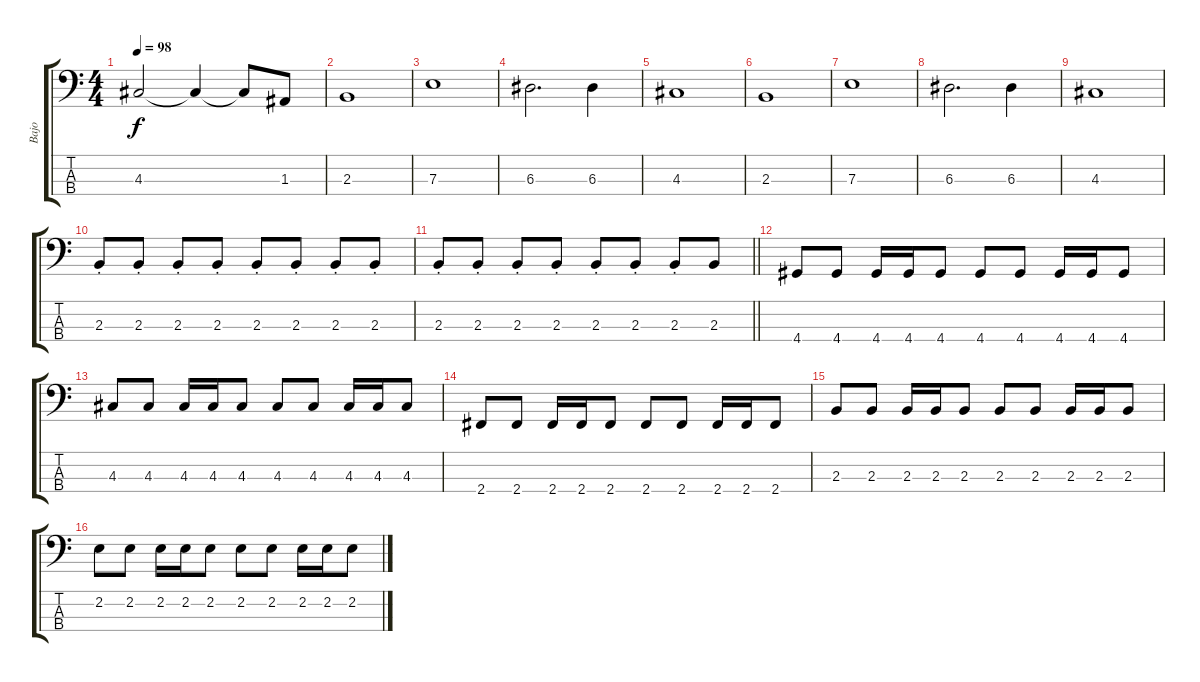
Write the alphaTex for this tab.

\track ("Bajo" "Bajo") {instrument electricbassfinger}
\staff {score tabs}
\tuning (G2 D2 A1 E1) {hide}
\ts (4 4)
\tempo 98
\clef f4
\ks c
4.3.2{dy f} 4.3{t}.4 4.3{t}.8 1.3.8 |
2.3.1 |
7.3.1 |
6.3.2{d} 6.3.4 |
4.3.1 |
2.3.1 |
7.3.1 |
6.3.2{d} 6.3.4 |
4.3.1 |
2.3{st}.8 2.3{st}.8 2.3{st}.8 2.3{st}.8 2.3{st}.8 2.3{st}.8 2.3{st}.8 2.3{st}.8 |
\barLineRight lightlight
2.3{st}.8 2.3{st}.8 2.3{st}.8 2.3{st}.8 2.3{st}.8 2.3{st}.8 2.3{st}.8 2.3.8 |
4.4.8 4.4.8 4.4.16 4.4.16 4.4.8 4.4.8 4.4.8 4.4.16 4.4.16 4.4.8 |
4.3.8 4.3.8 4.3.16 4.3.16 4.3.8 4.3.8 4.3.8 4.3.16 4.3.16 4.3.8 |
2.4.8 2.4.8 2.4.16 2.4.16 2.4.8 2.4.8 2.4.8 2.4.16 2.4.16 2.4.8 |
2.3.8 2.3.8 2.3.16 2.3.16 2.3.8 2.3.8 2.3.8 2.3.16 2.3.16 2.3.8 |
2.2.8 2.2.8 2.2.16 2.2.16 2.2.8 2.2.8 2.2.8 2.2.16 2.2.16 2.2.8
